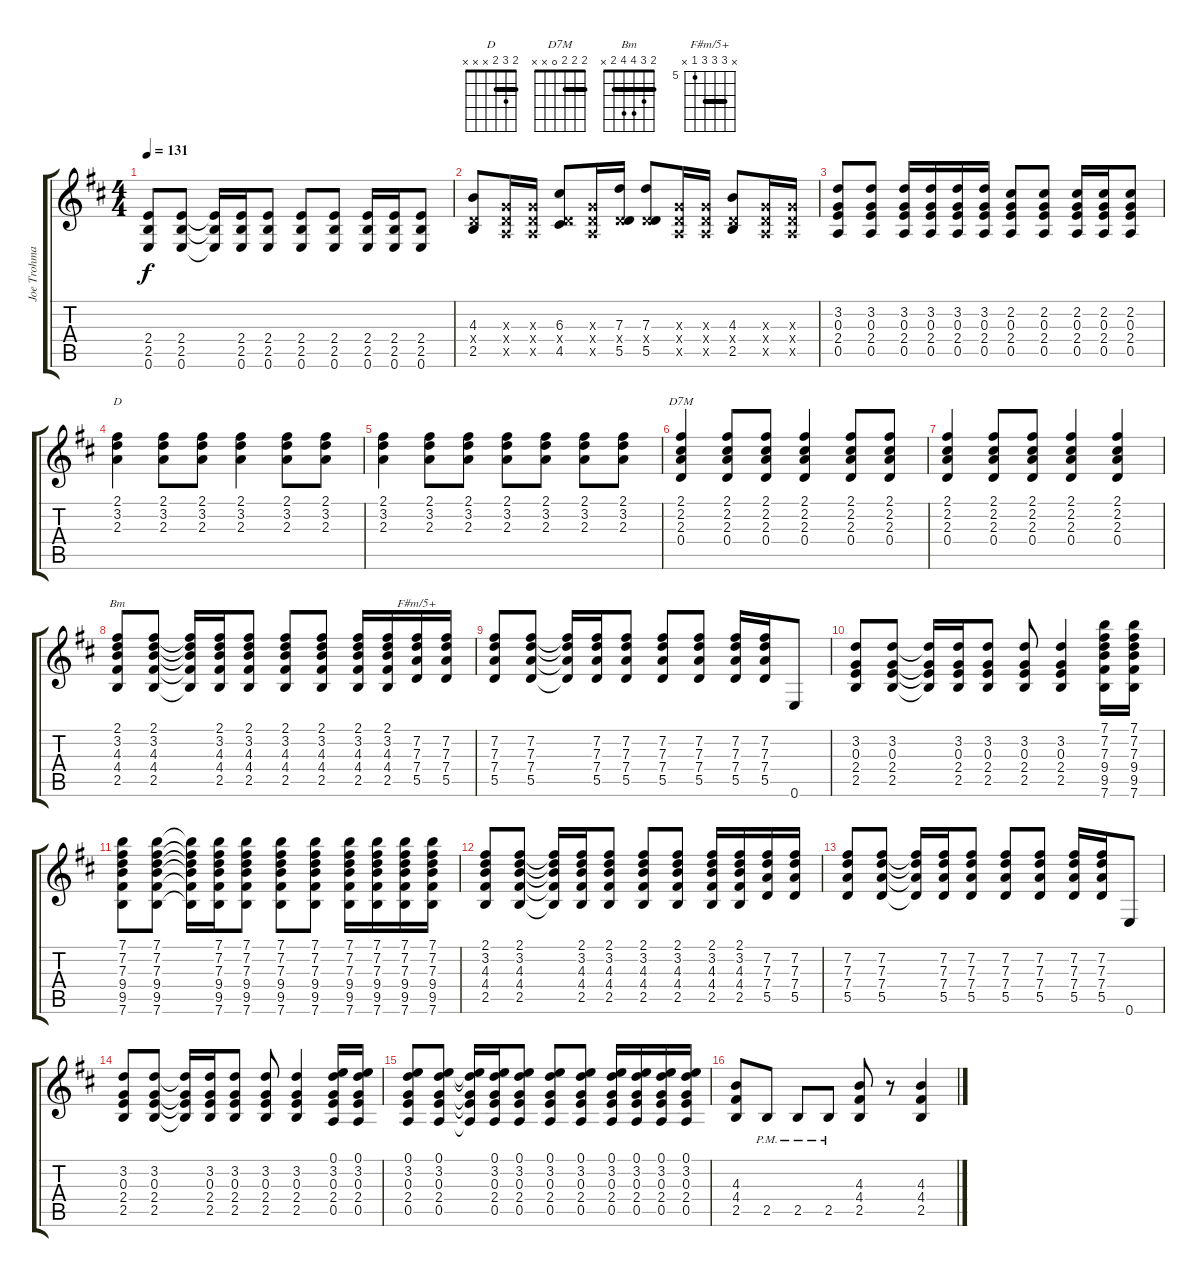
\track ("Joe Trohman" "Joe Trohma") {instrument distortionguitar}
\staff {score tabs}
\tuning (E4 B3 G3 D3 A2 E2) {hide}
\chord ("D" 2 3 2 x x x) {barre 2}
\chord ("D7M" 2 2 2 0 x x) {barre 2}
\chord ("Bm" 2 3 4 4 2 x) {barre 2}
\chord ("F#m/5+" x 7 7 7 5 x) {firstfret 5 barre 7}
\ts (4 4)
\tempo 131
\clef g2
\ks d
(2.4 2.5 0.6).8{dy f} (2.4 2.5 0.6).8 (2.4{t} 2.5{t} 0.6{t}).16 (2.4 2.5 0.6).16 (2.4 2.5 0.6).8 (2.4 2.5 0.6).8 (2.4 2.5 0.6).8 (2.4 2.5 0.6).16 (2.4 2.5 0.6).16 (2.4 2.5 0.6).8 |
(4.3 0.4{x} 2.5).8 (0.3{x} 0.4{x} 0.5{x}).16 (0.3{x} 0.4{x} 0.5{x}).16 (6.3 0.4{x} 4.5).8 (0.3{x} 0.4{x} 0.5{x}).16 (7.3 0.4{x} 5.5).16 (7.3 0.4{x} 5.5).8 (0.3{x} 0.4{x} 0.5{x}).16 (0.3{x} 0.4{x} 0.5{x}).16 (4.3 0.4{x} 2.5).8 (0.3{x} 0.4{x} 0.5{x}).16 (0.3{x} 0.4{x} 0.5{x}).16 |
(3.2 0.3 2.4 0.5).8 (3.2 0.3 2.4 0.5).8 (3.2 0.3 2.4 0.5).16 (3.2 0.3 2.4 0.5).16 (3.2 0.3 2.4 0.5).16 (3.2 0.3 2.4 0.5).16 (2.2 0.3 2.4 0.5).8 (2.2 0.3 2.4 0.5).8 (2.2 0.3 2.4 0.5).16 (2.2 0.3 2.4 0.5).16 (2.2 0.3 2.4 0.5).8 |
(2.1 3.2 2.3).4{ch "D"} (2.1 3.2 2.3).8 (2.1 3.2 2.3).8 (2.1 3.2 2.3).4 (2.1 3.2 2.3).8 (2.1 3.2 2.3).8 |
(2.1 3.2 2.3).4 (2.1 3.2 2.3).8 (2.1 3.2 2.3).8 (2.1 3.2 2.3).8 (2.1 3.2 2.3).8 (2.1 3.2 2.3).8 (2.1 3.2 2.3).8 |
(2.1 2.2 2.3 0.4).4{ch "D7M"} (2.1 2.2 2.3 0.4).8 (2.1 2.2 2.3 0.4).8 (2.1 2.2 2.3 0.4).4 (2.1 2.2 2.3 0.4).8 (2.1 2.2 2.3 0.4).8 |
(2.1 2.2 2.3 0.4).4 (2.1 2.2 2.3 0.4).8 (2.1 2.2 2.3 0.4).8 (2.1 2.2 2.3 0.4).4 (2.1 2.2 2.3 0.4).4 |
(2.1 3.2 4.3 4.4 2.5).8{ch "Bm"} (2.1 3.2 4.3 4.4 2.5).8 (2.1{t} 3.2{t} 4.3{t} 4.4{t} 2.5{t}).16 (2.1 3.2 4.3 4.4 2.5).16 (2.1 3.2 4.3 4.4 2.5).8 (2.1 3.2 4.3 4.4 2.5).8 (2.1 3.2 4.3 4.4 2.5).8 (2.1 3.2 4.3 4.4 2.5).16 (2.1 3.2 4.3 4.4 2.5).16 (7.2 7.3 7.4 5.5).16{ch "F#m/5+"} (7.2 7.3 7.4 5.5).16 |
(7.2 7.3 7.4 5.5).8 (7.2 7.3 7.4 5.5).8 (7.2{t} 7.3{t} 7.4{t} 5.5{t}).16 (7.2 7.3 7.4 5.5).16 (7.2 7.3 7.4 5.5).8 (7.2 7.3 7.4 5.5).8 (7.2 7.3 7.4 5.5).8 (7.2 7.3 7.4 5.5).16 (7.2 7.3 7.4 5.5).16 0.6.8 |
(3.2 0.3 2.4 2.5).8 (3.2 0.3 2.4 2.5).8 (3.2{t} 0.3{t} 2.4{t} 2.5{t}).16 (3.2 0.3 2.4 2.5).16 (3.2 0.3 2.4 2.5).8 (3.2 0.3 2.4 2.5).8 (3.2 0.3 2.4 2.5).4 (7.1 7.2 7.3 9.4 9.5 7.6).16 (7.1 7.2 7.3 9.4 9.5 7.6).16 |
(7.1 7.2 7.3 9.4 9.5 7.6).8 (7.1 7.2 7.3 9.4 9.5 7.6).8 (7.1{t} 7.2{t} 7.3{t} 9.4{t} 9.5{t} 7.6{t}).16 (7.1 7.2 7.3 9.4 9.5 7.6).16 (7.1 7.2 7.3 9.4 9.5 7.6).8 (7.1 7.2 7.3 9.4 9.5 7.6).8 (7.1 7.2 7.3 9.4 9.5 7.6).8 (7.1 7.2 7.3 9.4 9.5 7.6).16 (7.1 7.2 7.3 9.4 9.5 7.6).16 (7.1 7.2 7.3 9.4 9.5 7.6).16 (7.1 7.2 7.3 9.4 9.5 7.6).16 |
(2.1 3.2 4.3 4.4 2.5).8 (2.1 3.2 4.3 4.4 2.5).8 (2.1{t} 3.2{t} 4.3{t} 4.4{t} 2.5{t}).16 (2.1 3.2 4.3 4.4 2.5).16 (2.1 3.2 4.3 4.4 2.5).8 (2.1 3.2 4.3 4.4 2.5).8 (2.1 3.2 4.3 4.4 2.5).8 (2.1 3.2 4.3 4.4 2.5).16 (2.1 3.2 4.3 4.4 2.5).16 (7.2 7.3 7.4 5.5).16 (7.2 7.3 7.4 5.5).16 |
(7.2 7.3 7.4 5.5).8 (7.2 7.3 7.4 5.5).8 (7.2{t} 7.3{t} 7.4{t} 5.5{t}).16 (7.2 7.3 7.4 5.5).16 (7.2 7.3 7.4 5.5).8 (7.2 7.3 7.4 5.5).8 (7.2 7.3 7.4 5.5).8 (7.2 7.3 7.4 5.5).16 (7.2 7.3 7.4 5.5).16 0.6.8 |
(3.2 0.3 2.4 2.5).8 (3.2 0.3 2.4 2.5).8 (3.2{t} 0.3{t} 2.4{t} 2.5{t}).16 (3.2 0.3 2.4 2.5).16 (3.2 0.3 2.4 2.5).8 (3.2 0.3 2.4 2.5).8 (3.2 0.3 2.4 2.5).4 (0.1 3.2 0.3 2.4 0.5).16 (0.1 3.2 0.3 2.4 0.5).16 |
(0.1 3.2 0.3 2.4 0.5).8 (0.1 3.2 0.3 2.4 0.5).8 (0.1{t} 3.2{t} 0.3{t} 2.4{t} 0.5{t}).16 (0.1 3.2 0.3 2.4 0.5).16 (0.1 3.2 0.3 2.4 0.5).8 (0.1 3.2 0.3 2.4 0.5).8 (0.1 3.2 0.3 2.4 0.5).8 (0.1 3.2 0.3 2.4 0.5).16 (0.1 3.2 0.3 2.4 0.5).16 (0.1 3.2 0.3 2.4 0.5).16 (0.1 3.2 0.3 2.4 0.5).16 |
(4.3 4.4 2.5).8 2.5{pm}.8 2.5{pm}.8 2.5{pm}.8 (4.3 4.4 2.5).8 r.8 (4.3 4.4 2.5).4
